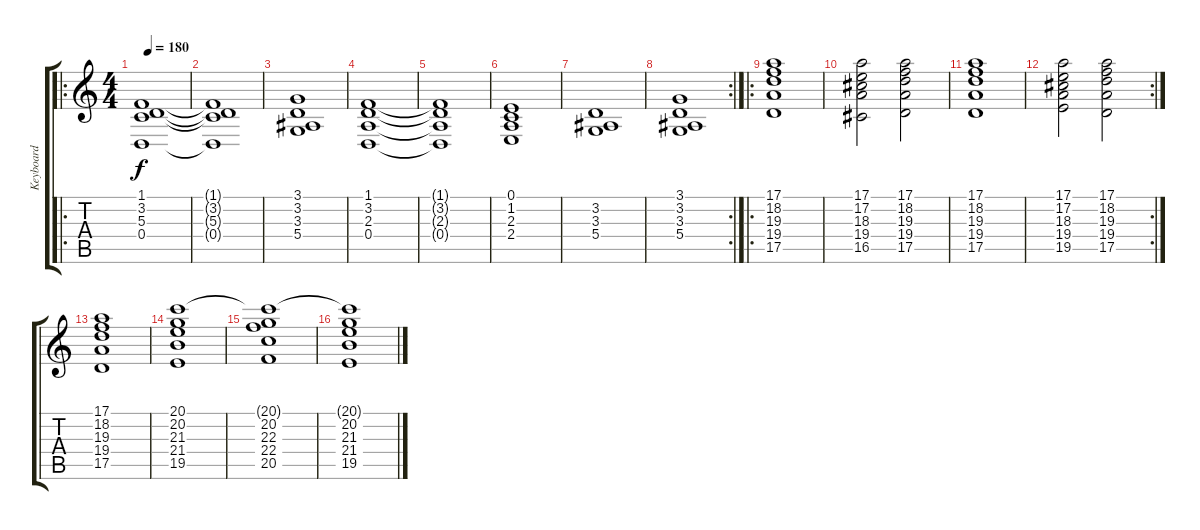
\track ("Keyboard" "Keyboard") {instrument stringensemble1}
\staff {score tabs}
\tuning (E4 B3 G3 D3 A2 E2) {hide}
\ro
\ts (4 4)
\tempo 180
\clef g2
\ks c
(1.1 3.2 5.3 0.4).1{dy f} |
(1.1{t} 3.2{t} 5.3{t} 0.4{t}).1 |
(3.1 3.2 3.3 5.4).1 |
(1.1 3.2 2.3 0.4).1 |
(1.1{t} 3.2{t} 2.3{t} 0.4{t}).1 |
(0.1 1.2 2.3 2.4).1 |
(3.2 3.3 5.4).1 |
\rc 2
(3.1 3.2 3.3 5.4).1 |
\ro
(17.1 18.2 19.3 19.4 17.5).1 |
(17.1 17.2 18.3 19.4 16.5).2 (17.1 18.2 19.3 19.4 17.5).2 |
(17.1 18.2 19.3 19.4 17.5).1 |
\rc 2
(17.1 17.2 18.3 19.4 19.5).2 (17.1 18.2 19.3 19.4 17.5).2 |
(17.1 18.2 19.3 19.4 17.5).1 |
(20.1 20.2 21.3 21.4 19.5).1 |
(20.1{t} 20.2 22.3 22.4 20.5).1 |
(20.1{t} 20.2 21.3 21.4 19.5).1
